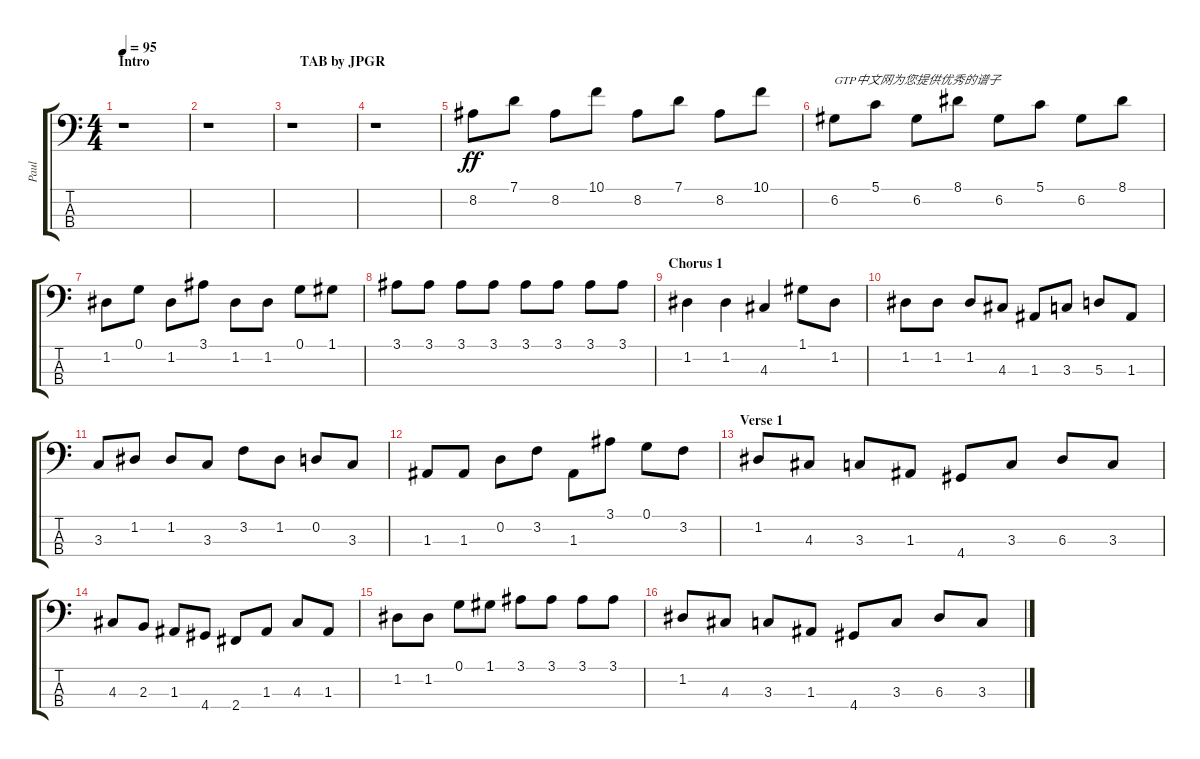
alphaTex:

\track ("Paul" "Paul") {instrument acousticbass}
\staff {score tabs}
\tuning (G2 D2 A1 E1) {hide}
\ts (4 4)
\section ("" "Intro                                           TAB by JPGR")
\tempo 95
\clef f4
\ks c
r.1{dy ff instrument acousticbass} |
r.1 |
r.1 |
r.1 |
8.2.8 7.1.8 8.2.8 10.1.8 8.2.8 7.1.8 8.2.8 10.1.8 |
6.2.8{txt "GTP中文网为您提供优秀的谱子"} 5.1.8 6.2.8 8.1.8 6.2.8 5.1.8 6.2.8 8.1.8 |
1.2.8 0.1.8 1.2.8 3.1.8 1.2.8 1.2.8 0.1.8 1.1.8 |
3.1.8 3.1.8 3.1.8 3.1.8 3.1.8 3.1.8 3.1.8 3.1.8 |
\section ("" "Chorus 1")
1.2.4 1.2.4 4.3.4 1.1.8 1.2.8 |
1.2.8 1.2.8 1.2.8 4.3.8 1.3.8 3.3.8 5.3.8 1.3.8 |
3.3.8 1.2.8 1.2.8 3.3.8 3.2.8 1.2.8 0.2.8 3.3.8 |
1.3.8 1.3.8 0.2.8 3.2.8 1.3.8 3.1.8 0.1.8 3.2.8 |
\section ("" "Verse 1")
1.2.8 4.3.8 3.3.8 1.3.8 4.4.8 3.3.8 6.3.8 3.3.8 |
4.3.8 2.3.8 1.3.8 4.4.8 2.4.8 1.3.8 4.3.8 1.3.8 |
1.2.8 1.2.8 0.1.8 1.1.8 3.1.8 3.1.8 3.1.8 3.1.8 |
1.2.8 4.3.8 3.3.8 1.3.8 4.4.8 3.3.8 6.3.8 3.3.8
